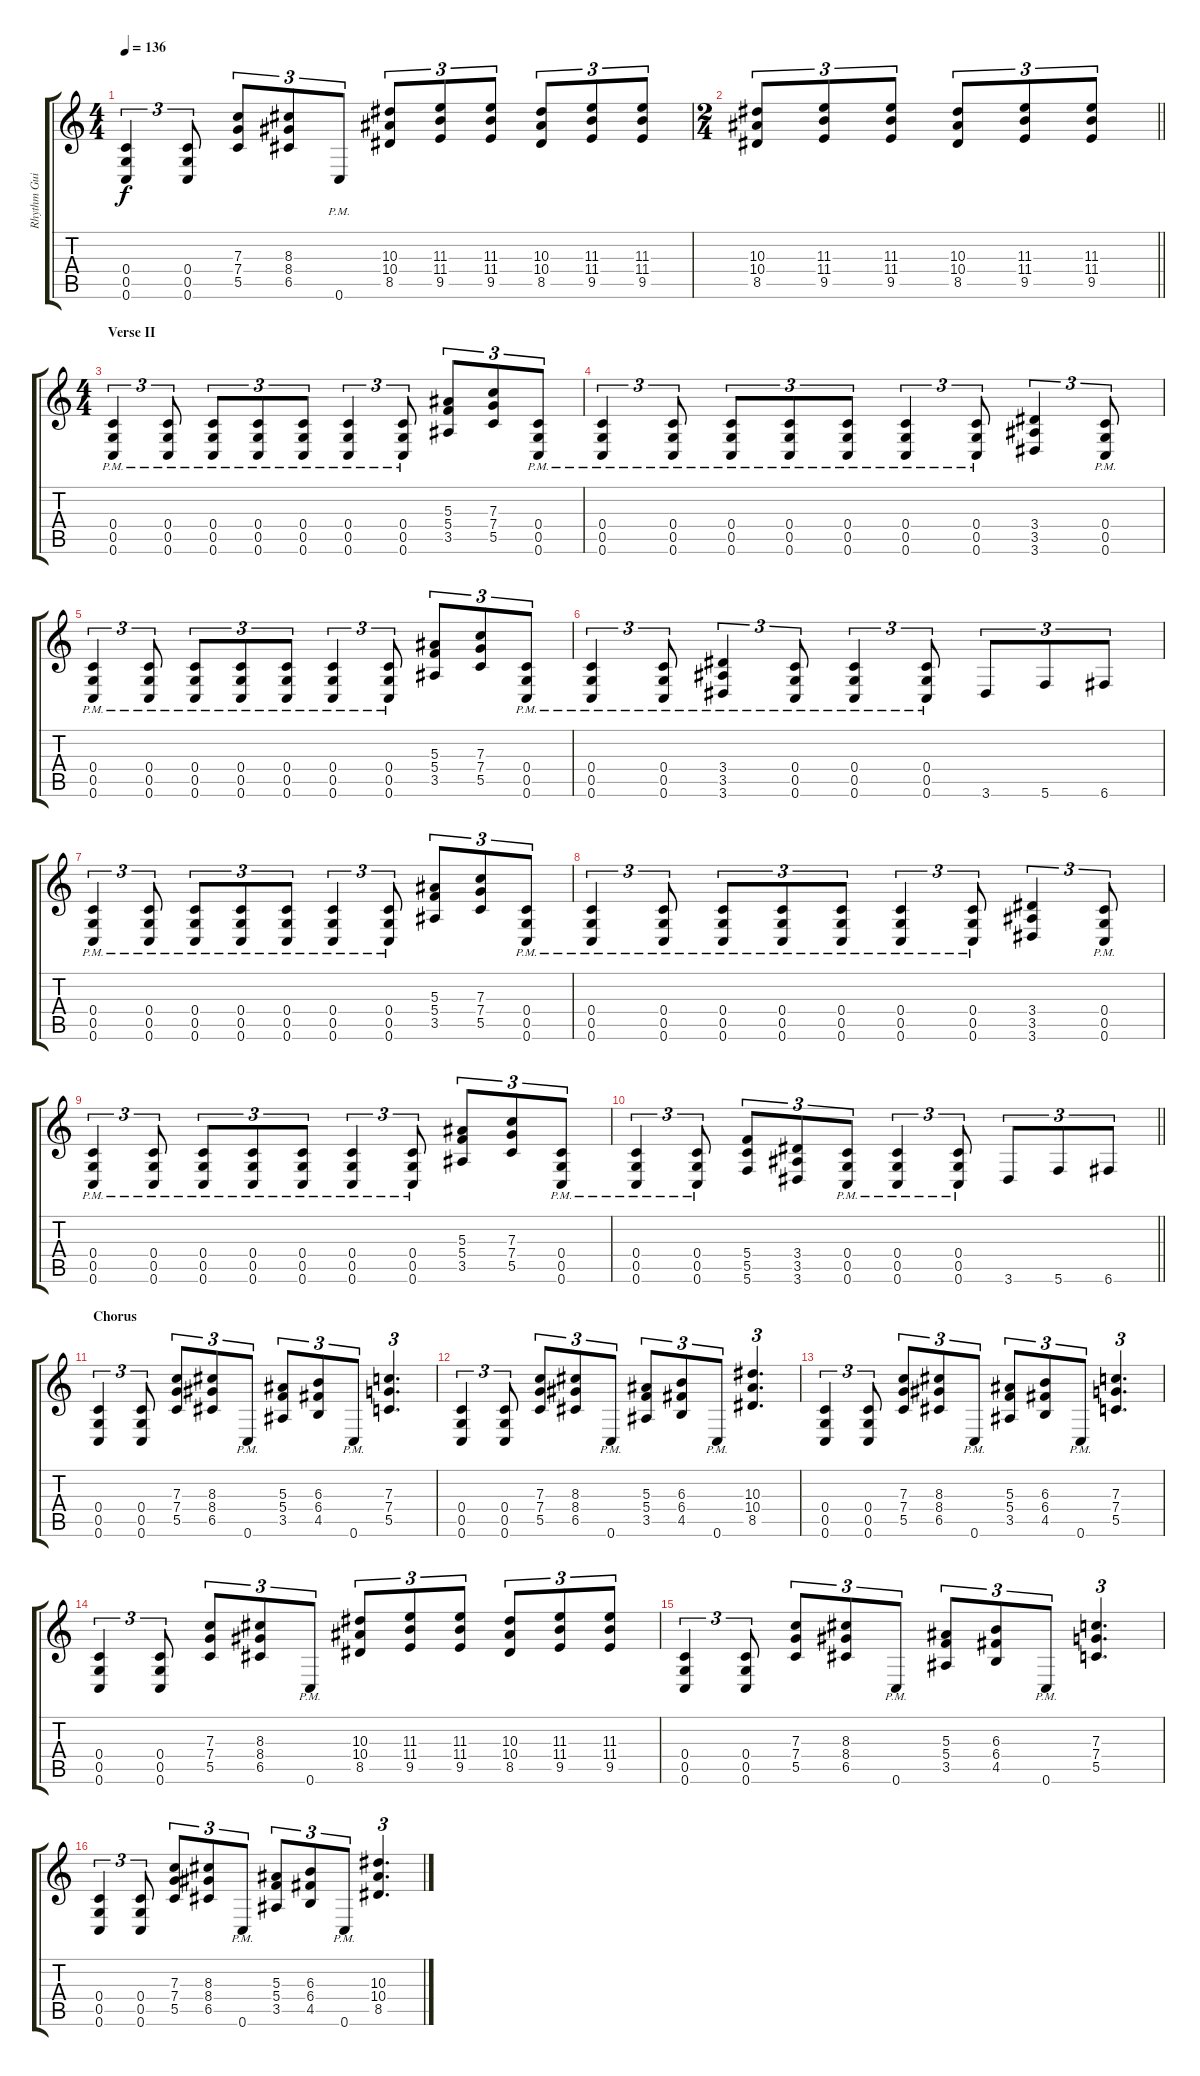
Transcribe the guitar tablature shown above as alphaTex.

\track ("Rhythm Guitar" "Rhythm Gui") {instrument distortionguitar}
\staff {score tabs}
\tuning (D4 A3 F3 C3 G2 C2) {hide}
\ts (4 4)
\tempo 136
\clef g2
\ks c
(0.4 0.5 0.6).4{tu (3 2) dy f} (0.4 0.5 0.6).8{tu (3 2)} (7.3 7.4 5.5).8{tu (3 2)} (8.3 8.4 6.5).8{tu (3 2)} 0.6{pm}.8{tu (3 2)} (10.3 10.4 8.5).8{tu (3 2)} (11.3 11.4 9.5).8{tu (3 2)} (11.3 11.4 9.5).8{tu (3 2)} (10.3 10.4 8.5).8{tu (3 2)} (11.3 11.4 9.5).8{tu (3 2)} (11.3 11.4 9.5).8{tu (3 2)} |
\ts (2 4)
\barLineRight lightlight
(10.3 10.4 8.5).8{tu (3 2)} (11.3 11.4 9.5).8{tu (3 2)} (11.3 11.4 9.5).8{tu (3 2)} (10.3 10.4 8.5).8{tu (3 2)} (11.3 11.4 9.5).8{tu (3 2)} (11.3 11.4 9.5).8{tu (3 2)} |
\ts (4 4)
\section ("" "Verse II")
(0.4{pm} 0.5{pm} 0.6{pm}).4{tu (3 2)} (0.4{pm} 0.5{pm} 0.6{pm}).8{tu (3 2)} (0.4{pm} 0.5{pm} 0.6{pm}).8{tu (3 2)} (0.4{pm} 0.5{pm} 0.6{pm}).8{tu (3 2)} (0.4{pm} 0.5{pm} 0.6{pm}).8{tu (3 2)} (0.4{pm} 0.5{pm} 0.6{pm}).4{tu (3 2)} (0.4{pm} 0.5{pm} 0.6{pm}).8{tu (3 2)} (5.3 5.4 3.5).8{tu (3 2)} (7.3 7.4 5.5).8{tu (3 2)} (0.4{pm} 0.5{pm} 0.6{pm}).8{tu (3 2)} |
(0.4{pm} 0.5{pm} 0.6{pm}).4{tu (3 2)} (0.4{pm} 0.5{pm} 0.6{pm}).8{tu (3 2)} (0.4{pm} 0.5{pm} 0.6{pm}).8{tu (3 2)} (0.4{pm} 0.5{pm} 0.6{pm}).8{tu (3 2)} (0.4{pm} 0.5{pm} 0.6{pm}).8{tu (3 2)} (0.4{pm} 0.5{pm} 0.6{pm}).4{tu (3 2)} (0.4{pm} 0.5{pm} 0.6{pm}).8{tu (3 2)} (3.4 3.5 3.6).4{tu (3 2)} (0.4{pm} 0.5{pm} 0.6{pm}).8{tu (3 2)} |
(0.4{pm} 0.5{pm} 0.6{pm}).4{tu (3 2)} (0.4{pm} 0.5{pm} 0.6{pm}).8{tu (3 2)} (0.4{pm} 0.5{pm} 0.6{pm}).8{tu (3 2)} (0.4{pm} 0.5{pm} 0.6{pm}).8{tu (3 2)} (0.4{pm} 0.5{pm} 0.6{pm}).8{tu (3 2)} (0.4{pm} 0.5{pm} 0.6{pm}).4{tu (3 2)} (0.4{pm} 0.5{pm} 0.6{pm}).8{tu (3 2)} (5.3 5.4 3.5).8{tu (3 2)} (7.3 7.4 5.5).8{tu (3 2)} (0.4{pm} 0.5{pm} 0.6{pm}).8{tu (3 2)} |
(0.4{pm} 0.5{pm} 0.6{pm}).4{tu (3 2)} (0.4{pm} 0.5{pm} 0.6{pm}).8{tu (3 2)} (3.4{pm} 3.5{pm} 3.6{pm}).4{tu (3 2)} (0.4{pm} 0.5{pm} 0.6{pm}).8{tu (3 2)} (0.4{pm} 0.5{pm} 0.6{pm}).4{tu (3 2)} (0.4{pm} 0.5{pm} 0.6{pm}).8{tu (3 2)} 3.6.8{tu (3 2)} 5.6.8{tu (3 2)} 6.6.8{tu (3 2)} |
(0.4{pm} 0.5{pm} 0.6{pm}).4{tu (3 2)} (0.4{pm} 0.5{pm} 0.6{pm}).8{tu (3 2)} (0.4{pm} 0.5{pm} 0.6{pm}).8{tu (3 2)} (0.4{pm} 0.5{pm} 0.6{pm}).8{tu (3 2)} (0.4{pm} 0.5{pm} 0.6{pm}).8{tu (3 2)} (0.4{pm} 0.5{pm} 0.6{pm}).4{tu (3 2)} (0.4{pm} 0.5{pm} 0.6{pm}).8{tu (3 2)} (5.3 5.4 3.5).8{tu (3 2)} (7.3 7.4 5.5).8{tu (3 2)} (0.4{pm} 0.5{pm} 0.6{pm}).8{tu (3 2)} |
(0.4{pm} 0.5{pm} 0.6{pm}).4{tu (3 2)} (0.4{pm} 0.5{pm} 0.6{pm}).8{tu (3 2)} (0.4{pm} 0.5{pm} 0.6{pm}).8{tu (3 2)} (0.4{pm} 0.5{pm} 0.6{pm}).8{tu (3 2)} (0.4{pm} 0.5{pm} 0.6{pm}).8{tu (3 2)} (0.4{pm} 0.5{pm} 0.6{pm}).4{tu (3 2)} (0.4{pm} 0.5{pm} 0.6{pm}).8{tu (3 2)} (3.4 3.5 3.6).4{tu (3 2)} (0.4{pm} 0.5{pm} 0.6{pm}).8{tu (3 2)} |
(0.4{pm} 0.5{pm} 0.6{pm}).4{tu (3 2)} (0.4{pm} 0.5{pm} 0.6{pm}).8{tu (3 2)} (0.4{pm} 0.5{pm} 0.6{pm}).8{tu (3 2)} (0.4{pm} 0.5{pm} 0.6{pm}).8{tu (3 2)} (0.4{pm} 0.5{pm} 0.6{pm}).8{tu (3 2)} (0.4{pm} 0.5{pm} 0.6{pm}).4{tu (3 2)} (0.4{pm} 0.5{pm} 0.6{pm}).8{tu (3 2)} (5.3 5.4 3.5).8{tu (3 2)} (7.3 7.4 5.5).8{tu (3 2)} (0.4{pm} 0.5{pm} 0.6{pm}).8{tu (3 2)} |
\barLineRight lightlight
(0.4{pm} 0.5{pm} 0.6{pm}).4{tu (3 2)} (0.4{pm} 0.5{pm} 0.6{pm}).8{tu (3 2)} (5.4 5.5 5.6).8{tu (3 2)} (3.4 3.5 3.6).8{tu (3 2)} (0.4{pm} 0.5{pm} 0.6{pm}).8{tu (3 2)} (0.4{pm} 0.5{pm} 0.6{pm}).4{tu (3 2)} (0.4{pm} 0.5{pm} 0.6{pm}).8{tu (3 2)} 3.6.8{tu (3 2)} 5.6.8{tu (3 2)} 6.6.8{tu (3 2)} |
\section ("" "Chorus")
(0.4 0.5 0.6).4{tu (3 2)} (0.4 0.5 0.6).8{tu (3 2)} (7.3 7.4 5.5).8{tu (3 2)} (8.3 8.4 6.5).8{tu (3 2)} 0.6{pm}.8{tu (3 2)} (5.3 5.4 3.5).8{tu (3 2)} (6.3 6.4 4.5).8{tu (3 2)} 0.6{pm}.8{tu (3 2)} (7.3 7.4 5.5).4{d tu (3 2)} |
(0.4 0.5 0.6).4{tu (3 2)} (0.4 0.5 0.6).8{tu (3 2)} (7.3 7.4 5.5).8{tu (3 2)} (8.3 8.4 6.5).8{tu (3 2)} 0.6{pm}.8{tu (3 2)} (5.3 5.4 3.5).8{tu (3 2)} (6.3 6.4 4.5).8{tu (3 2)} 0.6{pm}.8{tu (3 2)} (10.3 10.4 8.5).4{d tu (3 2)} |
(0.4 0.5 0.6).4{tu (3 2)} (0.4 0.5 0.6).8{tu (3 2)} (7.3 7.4 5.5).8{tu (3 2)} (8.3 8.4 6.5).8{tu (3 2)} 0.6{pm}.8{tu (3 2)} (5.3 5.4 3.5).8{tu (3 2)} (6.3 6.4 4.5).8{tu (3 2)} 0.6{pm}.8{tu (3 2)} (7.3 7.4 5.5).4{d tu (3 2)} |
(0.4 0.5 0.6).4{tu (3 2)} (0.4 0.5 0.6).8{tu (3 2)} (7.3 7.4 5.5).8{tu (3 2)} (8.3 8.4 6.5).8{tu (3 2)} 0.6{pm}.8{tu (3 2)} (10.3 10.4 8.5).8{tu (3 2)} (11.3 11.4 9.5).8{tu (3 2)} (11.3 11.4 9.5).8{tu (3 2)} (10.3 10.4 8.5).8{tu (3 2)} (11.3 11.4 9.5).8{tu (3 2)} (11.3 11.4 9.5).8{tu (3 2)} |
(0.4 0.5 0.6).4{tu (3 2)} (0.4 0.5 0.6).8{tu (3 2)} (7.3 7.4 5.5).8{tu (3 2)} (8.3 8.4 6.5).8{tu (3 2)} 0.6{pm}.8{tu (3 2)} (5.3 5.4 3.5).8{tu (3 2)} (6.3 6.4 4.5).8{tu (3 2)} 0.6{pm}.8{tu (3 2)} (7.3 7.4 5.5).4{d tu (3 2)} |
(0.4 0.5 0.6).4{tu (3 2)} (0.4 0.5 0.6).8{tu (3 2)} (7.3 7.4 5.5).8{tu (3 2)} (8.3 8.4 6.5).8{tu (3 2)} 0.6{pm}.8{tu (3 2)} (5.3 5.4 3.5).8{tu (3 2)} (6.3 6.4 4.5).8{tu (3 2)} 0.6{pm}.8{tu (3 2)} (10.3 10.4 8.5).4{d tu (3 2)}
